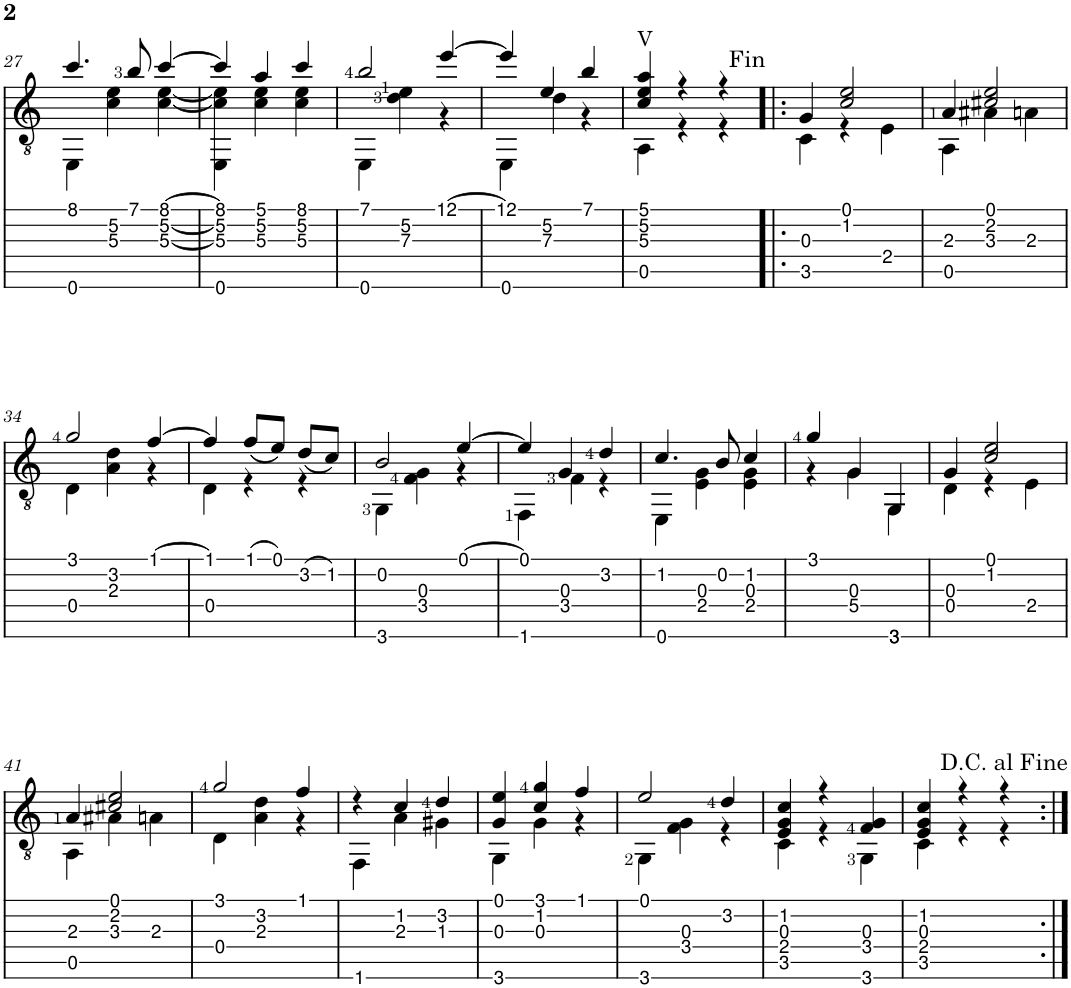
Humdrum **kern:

**kern	**kern
*part1	*part1
*staff2	*staff1
*I"Classical Guitar	*
*I'Guit.	*
!!LO:PB:g=z
*	*clefGv2
*k[]	*k[]
*a:	*a:
*M3/4	*M3/4
=27	=27
*^	*^
4.cc	4EE	4.cc/	4EE\
.	4c 4e	.	4c\ 4e\
8b	.	8b/	.
[4cc	[4c [4e	[4cc/	[4c\ [4e\
=28	=28	=28	=28
4cc]	4EE 4c] 4e]	4cc/]	4EE\ 4c\] 4e\]
4a	4c 4e	4a/	4c\ 4e\
4cc	4c 4e	4cc/	4c\ 4e\
=29	=29	=29	=29
2b	4EE	2b/	4EE\
.	4d 4e	.	4d\ 4e\
[4ee	4r	[4ee/	4r
=30	=30	=30	=30
4ee]	4EE	4ee/]	4EE\
4e	4d	4e/	4d\
4b	4r	4b/	4r
=31	=31	=31	=31
!	!	!LO:TX:a:t=V	!
4c 4e 4a	4AA	4c/ 4e/ 4a/	4AA\
4r	4r	4r	4r
4r	4r	4r	4r
!	!	!	!LO:TX:a:t=Fin
!	!LO:TX:a:t=Fin	!	!
=32!|:	=32!|:	=32!|:	=32!|:
*k[]	*	*k[]	*
*C:	*	*C:	*
4G	4C	4G/	4C\
2c 2e	4r	2c/ 2e/	4r
.	4E	.	4E\
=33	=33	=33	=33
4A	4AA	4A/	4AA\
2c#X 2e	4A#X	2c#X/ 2e/	4A#X\
.	4An	.	4An\
!!LO:LB:g=z	!!
=34	=34	=34	=34
2g	4D	2g/	4D\
.	4A 4d	.	4A\ 4d\
[4f	4r	[4f/	4r
=35	=35	=35	=35
4f]	4D	4f/]	4D\
8fL	4r	(<8f/L	4r
8eJ	.	8e/J)	.
8dL	4r	(<8d/L	4r
8cJ	.	8c/J)	.
=36	=36	=36	=36
2B	4GG	2B/	4GG\
.	4F 4G	.	4F\ 4G\
[4e	4r	[4e/	4r
=37	=37	=37	=37
4e]	4FF	4e/]	4FF\
4G	4F	4G/	4F\
4d	4r	4d/	4r
=38	=38	=38	=38
4.c	4EE	4.c/	4EE\
.	4E 4G	.	4E\ 4G\
8B	.	8B/	.
4c	4E 4G	4c/	4E\ 4G\
=39	=39	=39	=39
4g	4r	4g/	4r
4G	4G	4G/	4G\
4GG	4GG	4GG/	4GG\
=40	=40	=40	=40
4G	4D	4G/	4D\
2c 2e	4r	2c/ 2e/	4r
.	4E	.	4E\
!!LO:LB:g=z	!!
=41	=41	=41	=41
4A	4AA	4A/	4AA\
2c#X 2e	4A#X	2c#X/ 2e/	4A#X\
.	4An	.	4An\
=42	=42	=42	=42
2g	4D	2g/	4D\
.	4A 4d	.	4A\ 4d\
4f	4r	4f/	4r
=43	=43	=43	=43
4r	4FF	4r	4FF\
4c	4A	4c/	4A\
4d	4G#X	4d/	4G#X\
=44	=44	=44	=44
4G 4e	4GG	4G/ 4e/	4GG\
4c 4g	4G	4c/ 4g/	4G\
4f	4r	4f/	4r
=45	=45	=45	=45
2e	4GG	2e/	4GG\
.	4F 4G	.	4F\ 4G\
4d	4r	4d/	4r
=46	=46	=46	=46
4E 4G 4c	4C	4E/ 4G/ 4c/	4C\
4r	4r	4r	4r
4F 4G	4GG	4F/ 4G/	4GG\
=47	=47	=47	=47
4E 4G 4c	4C	4E/ 4G/ 4c/	4C\
4r	4r	4r	4r
4r	4r	4r	4r
*v	*v	*	*
*	*v	*v
=:|!	=:|!
*-	*-
